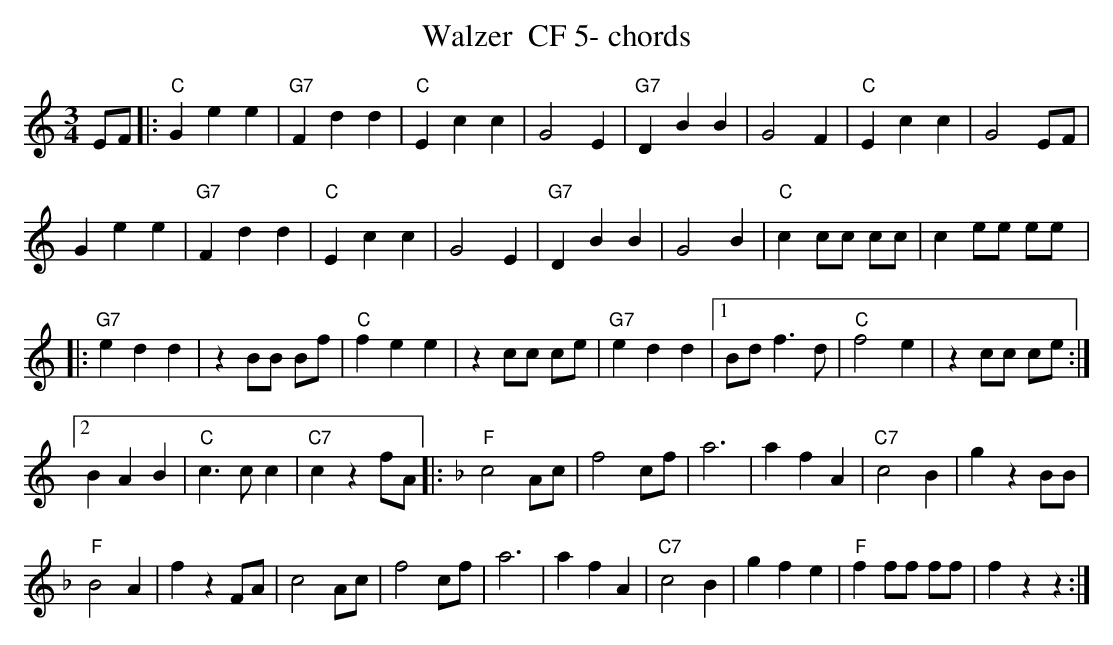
X:1
T:Walzer  CF 5- chords
M:3/4
L:1/4
K:Cmaj%%MIDI gchordon
E/2F/2 |: "C"Gee | "G7"Fdd | "C"Ecc | G2E | "G7"DBB | G2F | "C"Ecc | G2 E/2F/2 |
Gee | "G7"Fdd | "C"Ecc | G2E | "G7"DBB | G2B | "C"c c/2c/2 c/2c/2 | c e/2e/2 e/2e/2 |:
"G7"edd | z B/2B/2 B/2f/2 | "C"fee | z c/2c/2 c/2e/2 | "G7"edd |1 B/2d/2 f>d | "C"f2e | zc/2c/2 c/2e/2 :|2
BAB | "C"c>cc | "C7"cz f/2A/2 |: [K:Fmaj] "F"c2A/2c/2 | f2 c/2f/2 | a3 | afA | "C7"c2B | gz B/2B/2 |
"F"B2A | fz F/2A/2 | c2A/2c/2 | f2c/2f/2 | a3 | afA | "C7"c2B | gfe | "F"f f/2f/2 f/2f/2 | fzz :|
